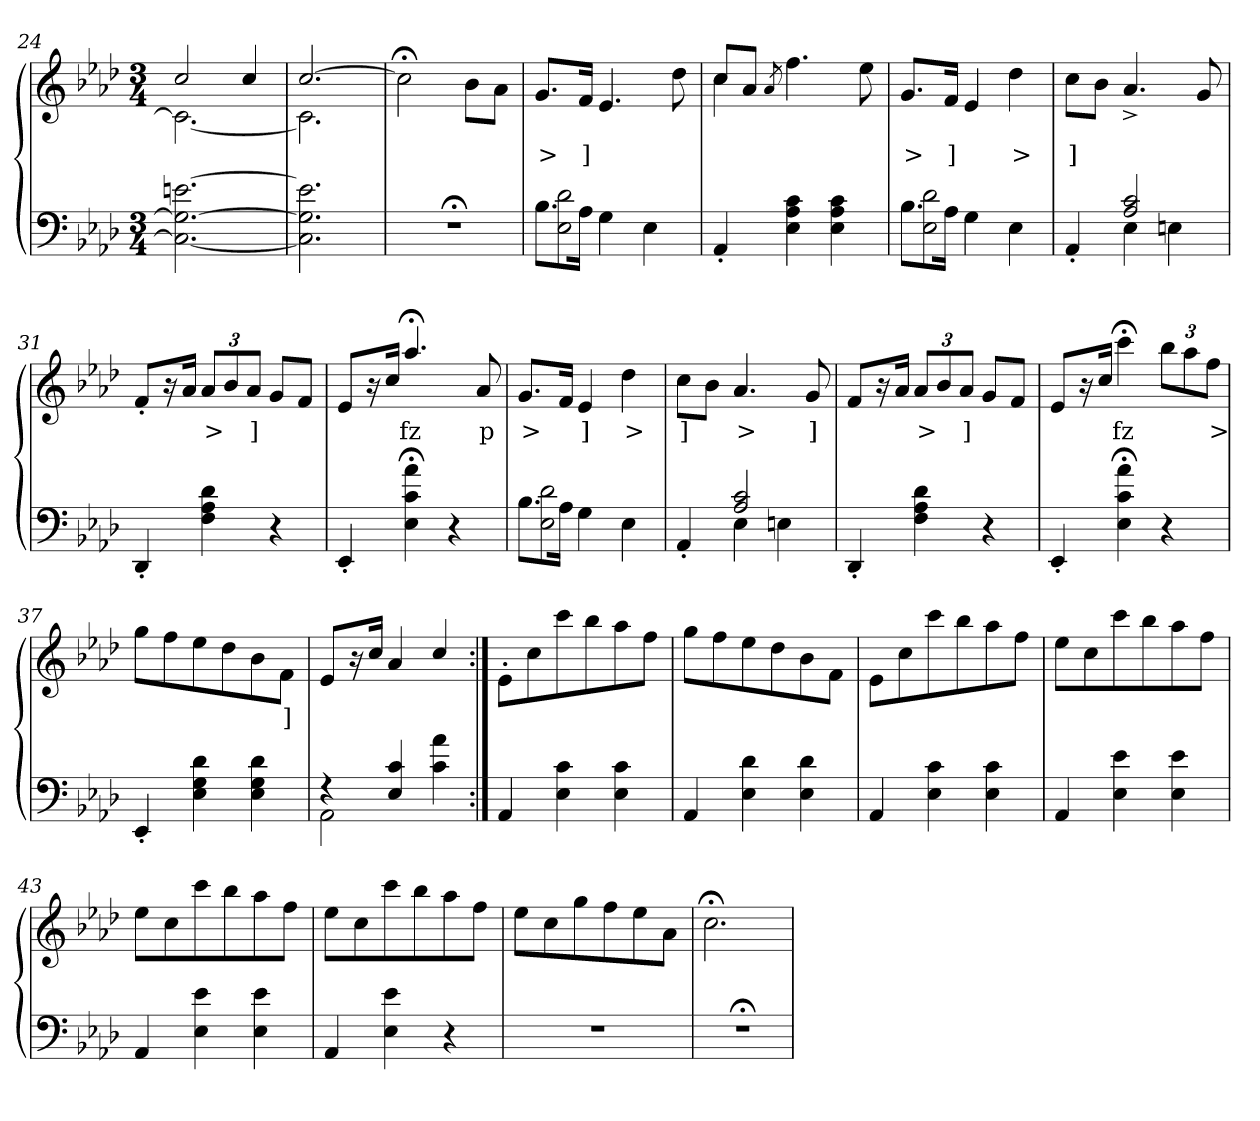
**kern	**kern	**text
*part2	*part1	*part1
*staff2	*staff1	*staff1
*clefF4	*clefG2	*
*k[b-e-a-d-]	*k[b-e-a-d-]	*
*M3/4	*M3/4	*
=24	=24	=24
*	*^	*
[2.en 2.G_ 2.C_	2cc	2.c_	.
.	4cc	.	.
=25	=25	=25	=25
2.en] 2.G] 2.C]	[2.cc	2.c]	.
*	*v	*v	*
=26	=26	=26
2.r;<	2cc;<]	.
.	8b-\L	.
.	8a-J	.
=27	=27	=27
*^	*	*
8.B-\L	2d- 2E-	8.gL	>
16A-Jk	.	16fJk	]
4G\	.	4.e-	.
4E-\	4ryy	.	.
.	.	8dd-	.
*v	*v	*	*
=28	=28	=28
*	*^	*
4AA-'>	8cc/L	4cc	.
.	8a-J	.	.
.	8qa-/	.	.
4c 4A- 4E-	4.ff	2ryy	.
4c 4A- 4E-	.	.	.
.	8ee-	.	.
*	*v	*v	*
=29	=29	=29
*^	*	*
8.B-\L	2d- 2E-	8.gL	>
16A-Jk	.	16fJk	]
4G\	.	4e-	.
4ryy	4E-	4dd-	>
=30	=30	=30	=30
4AA-'>	4ryy	8ccL	]
.	.	8b-J	.
2c 2A-	4E-	4.a-^>	.
.	4En	.	.
.	.	8g	.
*v	*v	*	*
=31	=31	=31
4DD-'>	8f'>L	.
.	16r	.
.	16a-Jk	.
4d- 4A- 4F	12a-L	>
.	12b-	.
.	12a-J	]
4r	8gL	.
.	8fJ	.
=32	=32	=32
4EE-'>	8e-L	.
.	16r	.
.	16ccJk	.
4a-;< 4c;< 4E-;<	4.aa-;</	fz
4r	.	.
.	8a-	p
=33	=33	=33
*^	*	*
8.B-\L	2d- 2E-	8.gL	>
16A-Jk	.	16fJk	.
4G\	.	4e-	]
4ryy	4E-	4dd-	>
=34	=34	=34	=34
4AA-'>	4ryy	8ccL	]
.	.	8b-J	.
2c 2A-	4E-	4.a-	>
.	4En	.	.
.	.	8g	]
*v	*v	*	*
=35	=35	=35
4DD-'>	8fL	.
.	16r	.
.	16a-Jk	.
4d- 4A- 4F	12a-L	>
.	12b-	.
.	12a-J	]
4r	8gL	.
.	8fJ	.
=36	=36	=36
4EE-'>	8e-L	.
.	16r	.
.	16ccJk	.
4a-;< 4c;< 4E-;<	4ccc;<	fz
4r	12bb-L	.
.	12aa-	.
.	12ffJ	>
=37	=37	=37
4EE-'>	8ggL	.
.	8ff	.
4d- 4G 4E-	8ee-	.
.	8dd-	.
4d- 4G 4E-	8b-	.
.	8fJ	]
=38	=38	=38
*^	*	*
4r	2AA-	8e-L	.
.	.	16r	.
.	.	16ccJk	.
4c 4E-	.	4a-	.
4a- 4c	4ryy	4cc/	.
*v	*v	*	*
=39:|!	=39:|!	=39:|!
4AA-	8e-'>L	.
.	8cc	.
4c 4E-	8ccc	.
.	8bb-	.
4c 4E-	8aa-	.
.	8ffJ	.
=40	=40	=40
4AA-	8ggL	.
.	8ff	.
4d- 4E-	8ee-	.
.	8dd-	.
4d- 4E-	8b-	.
.	8fJ	.
=41	=41	=41
4AA-	8e-L	.
.	8cc	.
4c 4E-	8ccc	.
.	8bb-	.
4c 4E-	8aa-	.
.	8ffJ	.
=42	=42	=42
4AA-	8ee-L	.
.	8cc	.
4e- 4E-	8ccc	.
.	8bb-	.
4e- 4E-	8aa-	.
.	8ffJ	.
=43	=43	=43
4AA-	8ee-L	.
.	8cc	.
4e- 4E-	8ccc	.
.	8bb-	.
4e- 4E-	8aa-	.
.	8ffJ	.
=44	=44	=44
4AA-	8ee-L	.
.	8cc	.
4e- 4E-	8ccc	.
.	8bb-	.
4r	8aa-	.
.	8ffJ	.
=45	=45	=45
2.r	8ee-L	.
.	8cc	.
.	8gg	.
.	8ff	.
.	8ee-	.
.	8a-J	.
=46	=46	=46
2.r;<	2.cc;<	.
=	=	=
*-	*-	*-
